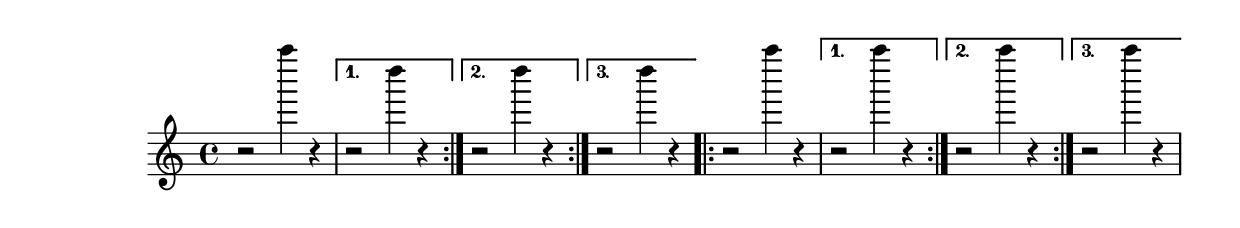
\version "2.16.0"

\header {
  texidoc = "Volta brackets are vertically fit to objects below them.
"
}

\new Staff {
  \repeat volta 3 { r2 a''''4 r4 }
  \alternative { { r2 d''''4 r4 } { r2 d''''4 r4 } { r2 d''''4 r4 } }
  \repeat volta 3 { r2 a''''4 r4 }
  \alternative { { r2 a''''4 r4 } { r2 a''''4 r4 } { r2 a''''4 r4 } }
}